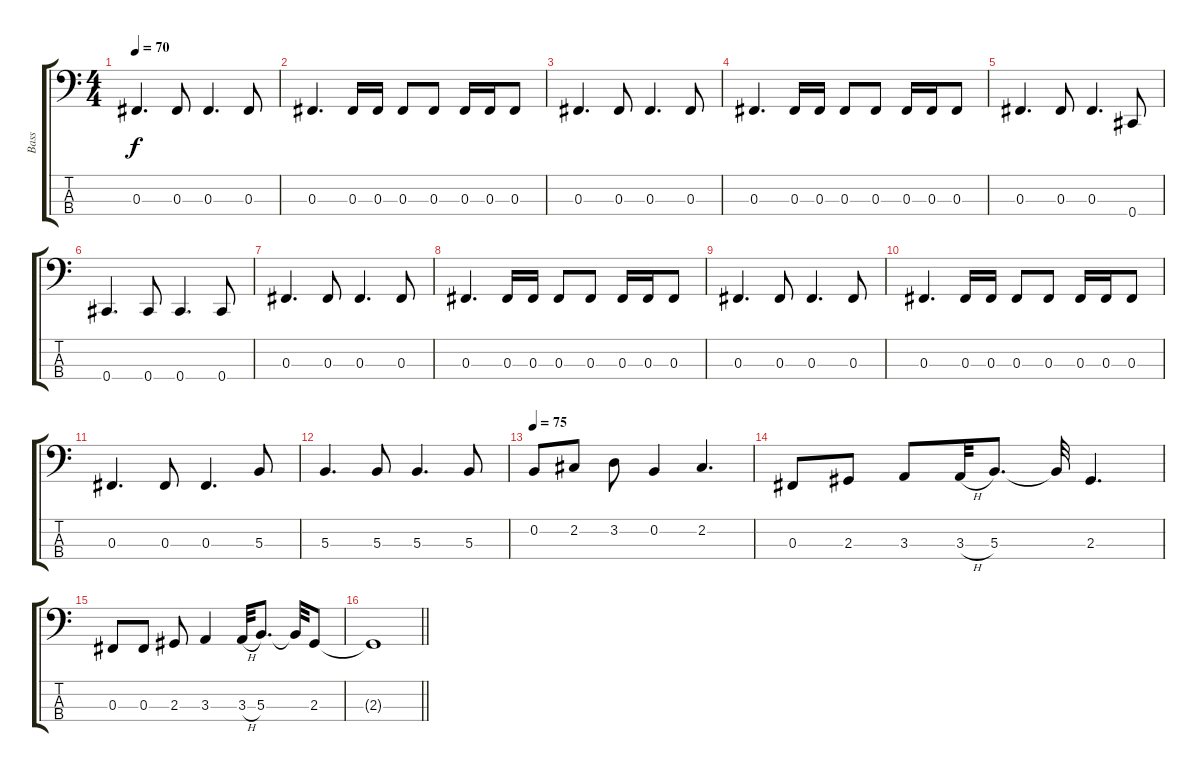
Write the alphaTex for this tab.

\track ("Bass" "Bass") {instrument electricbasspick}
\staff {score tabs}
\tuning (E2 B1 Gb1 Db1) {hide}
\ts (4 4)
\tempo 70
\clef f4
\ks c
0.3.4{d dy f} 0.3.8 0.3.4{d} 0.3.8 |
0.3.4{d} 0.3.16 0.3.16 0.3.8 0.3.8 0.3.16 0.3.16 0.3.8 |
0.3.4{d} 0.3.8 0.3.4{d} 0.3.8 |
0.3.4{d} 0.3.16 0.3.16 0.3.8 0.3.8 0.3.16 0.3.16 0.3.8 |
0.3.4{d} 0.3.8 0.3.4{d} 0.4.8 |
0.4.4{d} 0.4.8 0.4.4{d} 0.4.8 |
0.3.4{d} 0.3.8 0.3.4{d} 0.3.8 |
0.3.4{d} 0.3.16 0.3.16 0.3.8 0.3.8 0.3.16 0.3.16 0.3.8 |
0.3.4{d} 0.3.8 0.3.4{d} 0.3.8 |
0.3.4{d} 0.3.16 0.3.16 0.3.8 0.3.8 0.3.16 0.3.16 0.3.8 |
0.3.4{d} 0.3.8 0.3.4{d} 5.3.8 |
5.3.4{d} 5.3.8 5.3.4{d} 5.3.8 |
\tempo 75
0.2.8 2.2.8 3.2.8 0.2.4 2.2.4{d} |
0.3.8 2.3.8 3.3.8 3.3{h}.32 5.3.8{d} 5.3{t}.32 2.3.4{d} |
0.3.8 0.3.8 2.3.8 3.3.4 3.3{h}.32 5.3.8{d} 5.3{t}.32 2.3.8 |
\barLineRight lightlight
2.3{t}.1
